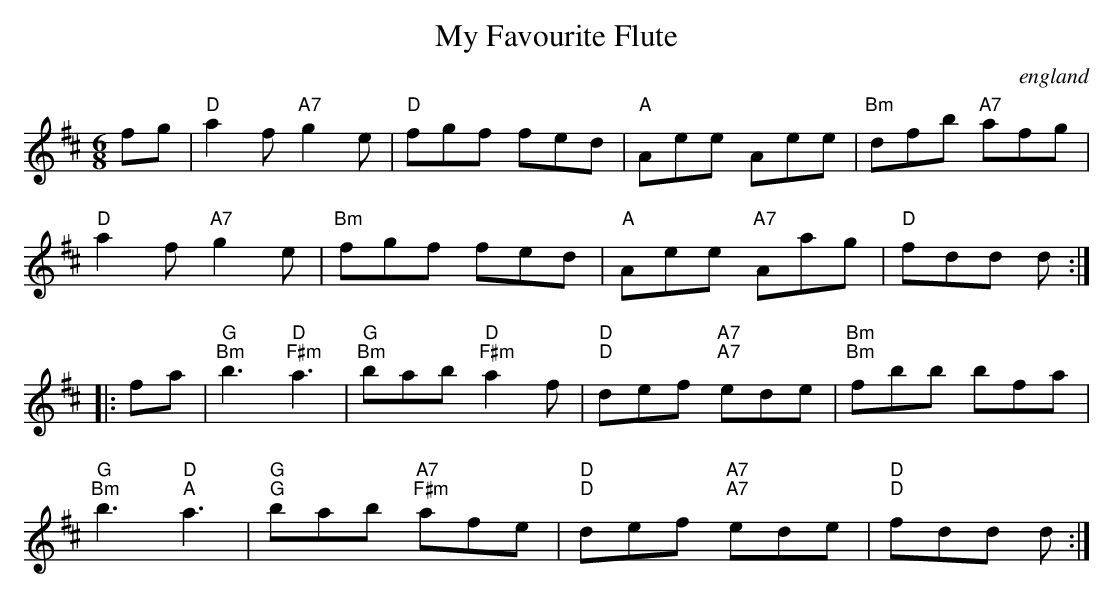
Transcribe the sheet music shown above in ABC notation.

X:1
T:My Favourite Flute
O:england
M:6/8
K:D
fg|"D"a2f "A7"g2e|"D"fgf fed|"A"Aee Aee|"Bm"dfb "A7"afg|
"D"a2f "A7"g2e|"Bm"fgf fed|"A"Aee "A7"Aag|"D"fdd d::
fa|"G""Bm"b3 "D""F#m"a3|"G""Bm"bab "D""F#m"a2f|"D""D"def "A7""A7"ede|\
"Bm""Bm"fbb bfa|
"G""Bm"b3 "D""A"a3|"G""G"bab "A7""F#m"afe|"D""D"def "A7""A7"ede|"D""D"fdd d:|
